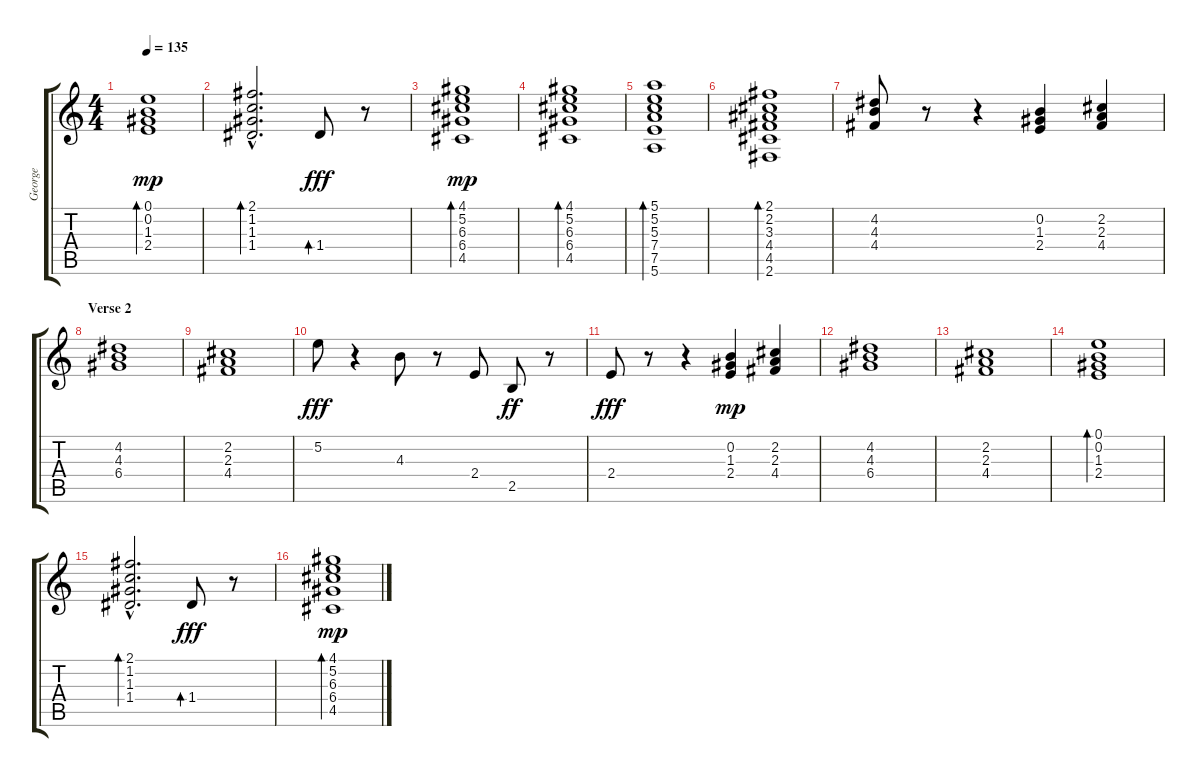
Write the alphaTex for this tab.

\track ("George" "George") {instrument electricguitarclean}
\staff {score tabs}
\tuning (E4 B3 G3 D3 A2 E2) {hide}
\ts (4 4)
\tempo 135
\clef g2
\ks c
(0.1 0.2 1.3 2.4).1{bd 240 dy mp} |
(2.1{hac} 1.2{hac} 1.3{hac} 1.4{hac}).2{d bd 240} 1.4.8{bd 240 dy fff} r.8 |
(4.1 5.2 6.3 6.4 4.5).1{bd 240 dy mp} |
(4.1 5.2 6.3 6.4 4.5).1{bd 240} |
(5.1 5.2 5.3 7.4 7.5 5.6).1{bd 240} |
(2.1 2.2 3.3 4.4 4.5 2.6).1{bd 240} |
(4.2 4.3 4.4).8 r.8 r.4 (0.2 1.3 2.4).4 (2.2 2.3 4.4).4 |
\section ("" "Verse 2")
(4.2 4.3 6.4).1 |
(2.2 2.3 4.4).1 |
5.2.8{dy fff} r.4 4.3.8 r.8 2.4.8 2.5.8{dy ff} r.8 |
2.4.8{dy fff} r.8 r.4 (0.2 1.3 2.4).4{dy mp} (2.2 2.3 4.4).4 |
(4.2 4.3 6.4).1 |
(2.2 2.3 4.4).1 |
(0.1 0.2 1.3 2.4).1{bd 240} |
(2.1{hac} 1.2{hac} 1.3{hac} 1.4{hac}).2{d bd 240} 1.4.8{bd 240 dy fff} r.8 |
(4.1 5.2 6.3 6.4 4.5).1{bd 240 dy mp}
